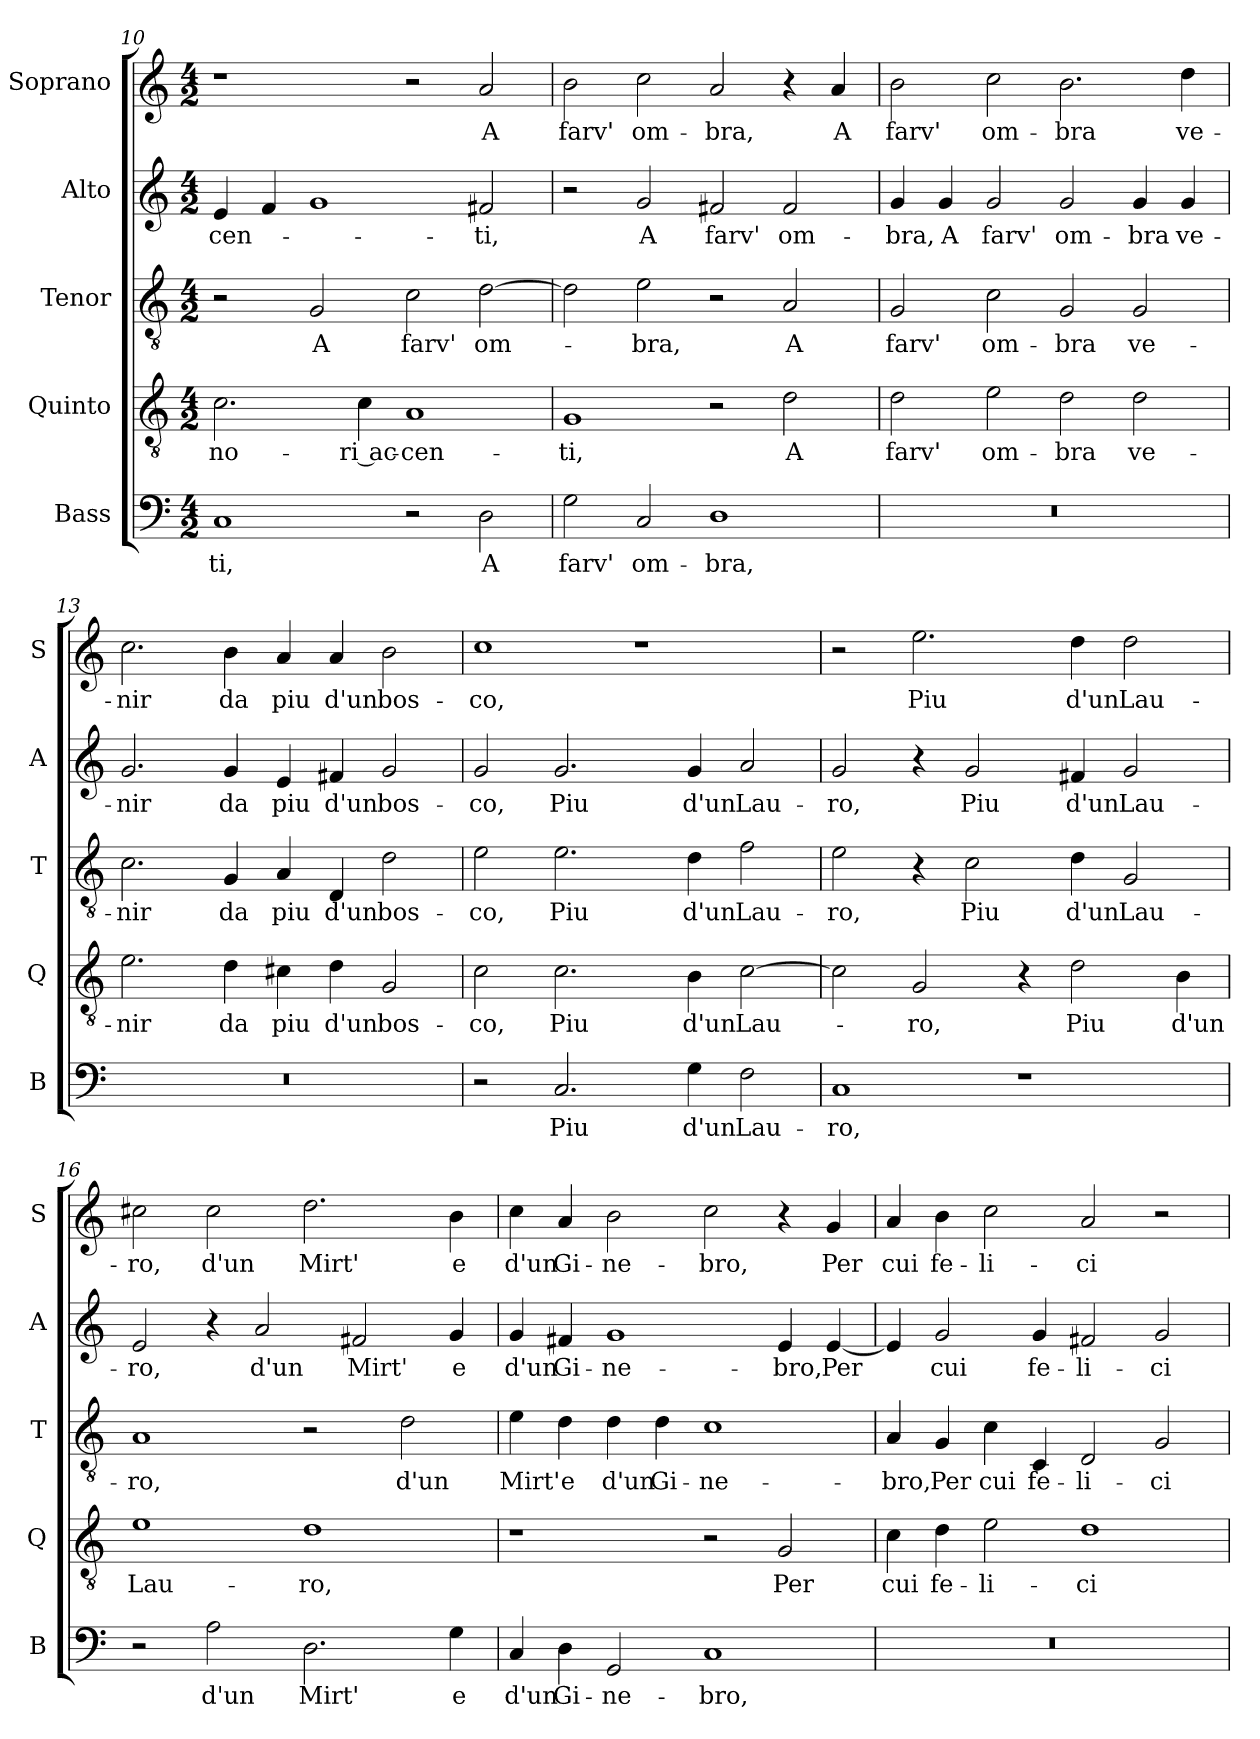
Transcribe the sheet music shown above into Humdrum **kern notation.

**kern	**text	**kern	**text	**kern	**text	**kern	**text	**kern	**text
*part5	*part5	*part4	*part4	*part3	*part3	*part2	*part2	*part1	*part1
*staff5	*staff5	*staff4	*staff4	*staff3	*staff3	*staff2	*staff2	*staff1	*staff1
*I"Bass	*	*I"Quinto	*	*I"Tenor	*	*I"Alto	*	*I"Soprano	*
*I'B	*	*I'Q	*	*I'T	*	*I'A	*	*I'S	*
!!LO:PB:g=z
*clefF4	*	*clefGv2	*	*clefGv2	*	*clefG2	*	*clefG2	*
*k[]	*	*k[]	*	*k[]	*	*k[]	*	*k[]	*
*C:	*	*C:	*	*C:	*	*C:	*	*C:	*
*M4/2	*	*M4/2	*	*M4/2	*	*M4/2	*	*M4/2	*
=10	=10	=10	=10	=10	=10	=10	=10	=10	=10
!	!LO:LY:b	!	!LO:LY:b	!	!	!	!LO:LY:b	!	!
1C	-ti,	2.c\	-no-	2r	.	4e/	-cen-	1r	.
.	.	.	.	.	.	4f/	.	.	.
!	!	!	!	!	!LO:LY:b	!	!	!	!
.	.	.	.	2G/	A	1g	.	.	.
!	!	!	!LO:LY:b	!	!	!	!	!	!
.	.	4c\	-ri ac-	.	.	.	.	.	.
!	!	!	!LO:LY:b	!	!LO:LY:b	!	!	!	!
2r	.	1A	-cen-	2c\	farv'	.	.	2r	.
!	!LO:LY:b	!	!	!	!LO:LY:b	!	!LO:LY:b	!	!LO:LY:b
2D\	A	.	.	[2d\	om-	2f#X/	-ti,	2a/	A
=11	=11	=11	=11	=11	=11	=11	=11	=11	=11
!	!LO:LY:b	!	!LO:LY:b	!	!	!	!	!	!LO:LY:b
2G\	farv'	1G	-ti,	2d\]	.	2r	.	2b\	farv'
!	!LO:LY:b	!	!	!	!LO:LY:b	!	!LO:LY:b	!	!LO:LY:b
2C/	om-	.	.	2e\	-bra,	2g/	A	2cc\	om-
!	!LO:LY:b	!	!	!	!	!	!LO:LY:b	!	!LO:LY:b
1D	-bra,	2r	.	2r	.	2f#X/	farv'	2a/	-bra,
!	!	!	!LO:LY:b	!	!LO:LY:b	!	!LO:LY:b	!	!
.	.	2d\	A	2A/	A	2f#/	om-	4r	.
!	!	!	!	!	!	!	!	!	!LO:LY:b
.	.	.	.	.	.	.	.	4a/	A
=12	=12	=12	=12	=12	=12	=12	=12	=12	=12
!	!	!	!LO:LY:b	!	!LO:LY:b	!	!LO:LY:b	!	!LO:LY:b
0r	.	2d\	farv'	2G/	farv'	4g/	-bra,	2b\	farv'
!	!	!	!	!	!	!	!LO:LY:b	!	!
.	.	.	.	.	.	4g/	A	.	.
!	!	!	!LO:LY:b	!	!LO:LY:b	!	!LO:LY:b	!	!LO:LY:b
.	.	2e\	om-	2c\	om-	2g/	farv'	2cc\	om-
!	!	!	!LO:LY:b	!	!LO:LY:b	!	!LO:LY:b	!	!LO:LY:b
.	.	2d\	-bra	2G/	-bra	2g/	om-	2.b\	-bra
!	!	!	!LO:LY:b	!	!LO:LY:b	!	!LO:LY:b	!	!
.	.	2d\	ve-	2G/	ve-	4g/	-bra	.	.
!	!	!	!	!	!	!	!LO:LY:b	!	!LO:LY:b
.	.	.	.	.	.	4g/	ve-	4dd\	ve-
=13	=13	=13	=13	=13	=13	=13	=13	=13	=13
!	!	!	!LO:LY:b	!	!LO:LY:b	!	!LO:LY:b	!	!LO:LY:b
0r	.	2.e\	-nir	2.c\	-nir	2.g/	-nir	2.cc\	-nir
!	!	!	!LO:LY:b	!	!LO:LY:b	!	!LO:LY:b	!	!LO:LY:b
.	.	4d\	da	4G/	da	4g/	da	4b\	da
!	!	!	!LO:LY:b	!	!LO:LY:b	!	!LO:LY:b	!	!LO:LY:b
.	.	4c#X\	piu	4A/	piu	4e/	piu	4a/	piu
!	!	!	!LO:LY:b	!	!LO:LY:b	!	!LO:LY:b	!	!LO:LY:b
.	.	4d\	d'un	4D/	d'un	4f#X/	d'un	4a/	d'un
!	!	!	!LO:LY:b	!	!LO:LY:b	!	!LO:LY:b	!	!LO:LY:b
.	.	2G/	bos-	2d\	bos-	2g/	bos-	2b\	bos-
!!LO:LB:g=z
=14	=14	=14	=14	=14	=14	=14	=14	=14	=14
!	!	!	!LO:LY:b	!	!LO:LY:b	!	!LO:LY:b	!	!LO:LY:b
2r	.	2c\	-co,	2e\	-co,	2g/	-co,	1cc	-co,
!	!LO:LY:b	!	!LO:LY:b	!	!LO:LY:b	!	!LO:LY:b	!	!
2.C/	Piu	2.c\	Piu	2.e\	Piu	2.g/	Piu	.	.
.	.	.	.	.	.	.	.	1r	.
!	!LO:LY:b	!	!LO:LY:b	!	!LO:LY:b	!	!LO:LY:b	!	!
4G\	d'un	4B\	d'un	4d\	d'un	4g/	d'un	.	.
!	!LO:LY:b	!	!LO:LY:b	!	!LO:LY:b	!	!LO:LY:b	!	!
2F\	Lau-	[2c\	Lau-	2f\	Lau-	2a/	Lau-	.	.
=15	=15	=15	=15	=15	=15	=15	=15	=15	=15
!	!LO:LY:b	!	!	!	!LO:LY:b	!	!LO:LY:b	!	!
1C	-ro,	2c\]	.	2e\	-ro,	2g/	-ro,	2r	.
!	!	!	!LO:LY:b	!	!	!	!	!	!LO:LY:b
.	.	2G/	-ro,	4r	.	4r	.	2.ee\	Piu
!	!	!	!	!	!LO:LY:b	!	!LO:LY:b	!	!
.	.	.	.	2c\	Piu	2g/	Piu	.	.
1r	.	4r	.	.	.	.	.	.	.
!	!	!	!LO:LY:b	!	!LO:LY:b	!	!LO:LY:b	!	!LO:LY:b
.	.	2d\	Piu	4d\	d'un	4f#X/	d'un	4dd\	d'un
!	!	!	!	!	!LO:LY:b	!	!LO:LY:b	!	!LO:LY:b
.	.	.	.	2G/	Lau-	2g/	Lau-	2dd\	Lau-
!	!	!	!LO:LY:b	!	!	!	!	!	!
.	.	4B\	d'un	.	.	.	.	.	.
=16	=16	=16	=16	=16	=16	=16	=16	=16	=16
!	!	!	!LO:LY:b	!	!LO:LY:b	!	!LO:LY:b	!	!LO:LY:b
2r	.	1e	Lau-	1A	-ro,	2e/	-ro,	2cc#X\	-ro,
!	!LO:LY:b	!	!	!	!	!	!	!	!LO:LY:b
2A\	d'un	.	.	.	.	4r	.	2cc#\	d'un
!	!	!	!	!	!	!	!LO:LY:b	!	!
.	.	.	.	.	.	2a/	d'un	.	.
!	!LO:LY:b	!	!LO:LY:b	!	!	!	!	!	!LO:LY:b
2.D\	Mirt'	1d	-ro,	2r	.	.	.	2.dd\	Mirt'
!	!	!	!	!	!	!	!LO:LY:b	!	!
.	.	.	.	.	.	2f#X/	Mirt'	.	.
!	!	!	!	!	!LO:LY:b	!	!	!	!
.	.	.	.	2d\	d'un	.	.	.	.
!	!LO:LY:b	!	!	!	!	!	!LO:LY:b	!	!LO:LY:b
4G\	e	.	.	.	.	4g/	e	4b\	e
=17	=17	=17	=17	=17	=17	=17	=17	=17	=17
!	!LO:LY:b	!	!	!	!LO:LY:b	!	!LO:LY:b	!	!LO:LY:b
4C/	d'un	1r	.	4e\	Mirt'	4g/	d'un	4cc\	d'un
!	!LO:LY:b	!	!	!	!LO:LY:b	!	!LO:LY:b	!	!LO:LY:b
4D\	Gi-	.	.	4d\	e	4f#X/	Gi-	4a/	Gi-
!	!LO:LY:b	!	!	!	!LO:LY:b	!	!LO:LY:b	!	!LO:LY:b
2GG/	-ne-	.	.	4d\	d'un	1g	-ne-	2b\	-ne-
!	!	!	!	!	!LO:LY:b	!	!	!	!
.	.	.	.	4d\	Gi-	.	.	.	.
!	!LO:LY:b	!	!	!	!LO:LY:b	!	!	!	!LO:LY:b
1C	-bro,	2r	.	1c	-ne-	.	.	2cc\	-bro,
!	!	!	!LO:LY:b	!	!	!	!LO:LY:b	!	!
.	.	2G/	Per	.	.	4e/	-bro,	4r	.
!	!	!	!	!	!	!	!LO:LY:b	!	!LO:LY:b
.	.	.	.	.	.	[4e/	Per	4g/	Per
!!LO:LB:g=z
=18	=18	=18	=18	=18	=18	=18	=18	=18	=18
!	!	!	!LO:LY:b	!	!LO:LY:b	!	!	!	!LO:LY:b
0r	.	4c\	cui	4A/	-bro,	4e/]	.	4a/	cui
!	!	!	!LO:LY:b	!	!LO:LY:b	!	!LO:LY:b	!	!LO:LY:b
.	.	4d\	fe-	4G/	Per	2g/	cui	4b\	fe-
!	!	!	!LO:LY:b	!	!LO:LY:b	!	!	!	!LO:LY:b
.	.	2e\	-li-	4c\	cui	.	.	2cc\	-li-
!	!	!	!	!	!LO:LY:b	!	!LO:LY:b	!	!
.	.	.	.	4C/	fe-	4g/	fe-	.	.
!	!	!	!LO:LY:b	!	!LO:LY:b	!	!LO:LY:b	!	!LO:LY:b
.	.	1d	-ci	2D/	-li-	2f#X/	-li-	2a/	-ci
!	!	!	!	!	!LO:LY:b	!	!LO:LY:b	!	!
.	.	.	.	2G/	-ci	2g/	-ci	2r	.
=	=	=	=	=	=	=	=	=	=
*-	*-	*-	*-	*-	*-	*-	*-	*-	*-
